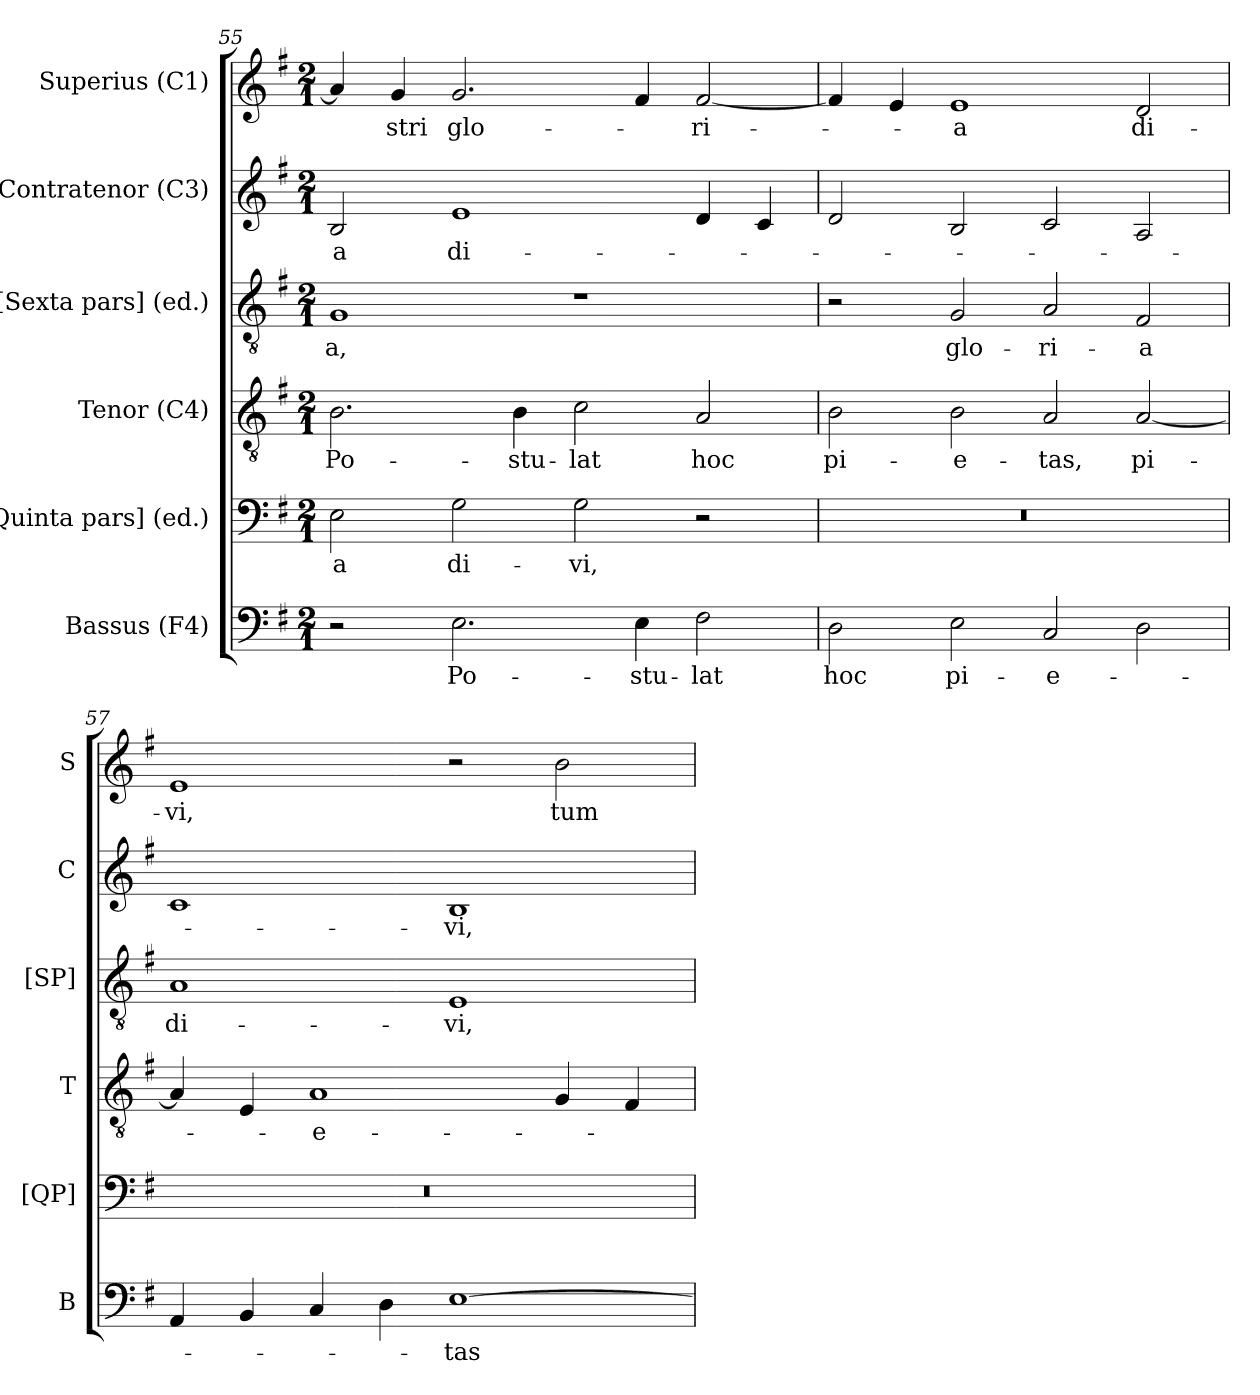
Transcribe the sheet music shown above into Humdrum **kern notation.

**kern	**text	**kern	**text	**kern	**text	**kern	**text	**kern	**text	**kern	**text
*part6	*part6	*part5	*part5	*part4	*part4	*part3	*part3	*part2	*part2	*part1	*part1
*staff6	*staff6	*staff5	*staff5	*staff4	*staff4	*staff3	*staff3	*staff2	*staff2	*staff1	*staff1
*I"Bassus (F4)	*	*I"[Quinta pars] (ed.)	*	*I"Tenor (C4)	*	*I"[Sexta pars] (ed.)	*	*I"Contratenor (C3)	*	*I"Superius (C1)	*
*I'B	*	*I'[QP]	*	*I'T	*	*I'[SP]	*	*I'C	*	*I'S	*
*clefF4	*	*clefF4	*	*clefGv2	*	*clefGv2	*	*clefG2	*	*clefG2	*
*	*	*	*	*ITrd7c12	*	*	*	*	*	*	*
*k[f#]	*	*k[f#]	*	*k[f#]	*	*k[f#]	*	*k[f#]	*	*k[f#]	*
*G:	*	*G:	*	*G:	*	*G:	*	*G:	*	*G:	*
*M2/1	*	*M2/1	*	*M2/1	*	*M2/1	*	*M2/1	*	*M2/1	*
=55	=55	=55	=55	=55	=55	=55	=55	=55	=55	=55	=55
!	!	!	!LO:LY:b:color=#000000	!	!	!	!	!	!	!	!
!	!	!	!	!	!LO:LY:b:color=#000000	!	!	!	!	!	!
!	!	!	!	!	!	!	!LO:LY:b:color=#000000	!	!	!	!
!	!	!	!	!	!	!	!	!	!LO:LY:b:color=#000000	!	!
2r	.	2Ei\	-a	2.BBi\	Po-	1Gi	-a,	2Bi/	-a	4ai/]	.
!	!	!	!	!	!	!	!	!	!	!	!LO:LY:b:color=#000000
.	.	.	.	.	.	.	.	.	.	4gi/	-stri
!	!LO:LY:b:color=#000000	!	!	!	!	!	!	!	!	!	!
!	!	!	!LO:LY:b:color=#000000	!	!	!	!	!	!	!	!
!	!	!	!	!	!	!	!	!	!LO:LY:b:color=#000000	!	!
!	!	!	!	!	!	!	!	!	!	!	!LO:LY:b:color=#000000
2.Ei\	Po-	2Gi\	di-	.	.	.	.	1ei	di-	2.gi/	glo-
!	!	!	!	!	!LO:LY:b:color=#000000	!	!	!	!	!	!
.	.	.	.	4BBi\	-stu-	.	.	.	.	.	.
!	!	!	!LO:LY:b:color=#000000	!	!	!	!	!	!	!	!
!	!	!	!	!	!LO:LY:b:color=#000000	!	!	!	!	!	!
.	.	2Gi\	-vi,	2Ci\	-lat	1r	.	.	.	.	.
!	!LO:LY:b:color=#000000	!	!	!	!	!	!	!	!	!	!
4Ei\	-stu-	.	.	.	.	.	.	.	.	4f#i/	.
!	!LO:LY:b:color=#000000	!	!	!	!	!	!	!	!	!	!
!	!	!	!	!	!LO:LY:b:color=#000000	!	!	!	!	!	!
!	!	!	!	!	!	!	!	!	!	!	!LO:LY:b:color=#000000
2F#i\	-lat	2r	.	2AAi/	hoc	.	.	4di/	.	[2f#i/	-ri-
.	.	.	.	.	.	.	.	4ci/	.	.	.
!!LO:LB:g=z
=56	=56	=56	=56	=56	=56	=56	=56	=56	=56	=56	=56
!	!LO:LY:b:color=#000000	!LO:N:vis=1	!	!	!	!	!	!	!	!	!
!	!	!	!	!	!LO:LY:b:color=#000000	!	!	!	!	!	!
2Di\	hoc	0r	.	2BBi\	pi-	2r	.	2di/	.	4f#i/]	.
.	.	.	.	.	.	.	.	.	.	4ei/	.
!	!LO:LY:b:color=#000000	!	!	!	!	!	!	!	!	!	!
!	!	!	!	!	!LO:LY:b:color=#000000	!	!	!	!	!	!
!	!	!	!	!	!	!	!LO:LY:b:color=#000000	!	!	!	!
!	!	!	!	!	!	!	!	!	!	!	!LO:LY:b:color=#000000
2Ei\	pi-	.	.	2BBi\	-e-	2Gi/	glo-	2Bi/	.	1ei	-a
!	!LO:LY:b:color=#000000	!	!	!	!	!	!	!	!	!	!
!	!	!	!	!	!LO:LY:b:color=#000000	!	!	!	!	!	!
!	!	!	!	!	!	!	!LO:LY:b:color=#000000	!	!	!	!
2Ci/	-e-	.	.	2AAi/	-tas,	2Ai/	-ri-	2ci/	.	.	.
!	!	!	!	!	!LO:LY:b:color=#000000	!	!	!	!	!	!
!	!	!	!	!	!	!	!LO:LY:b:color=#000000	!	!	!	!
!	!	!	!	!	!	!	!	!	!	!	!LO:LY:b:color=#000000
2Di\	.	.	.	[2AAi/	pi-	2F#i/	-a	2Ai/	.	2di/	di-
=57	=57	=57	=57	=57	=57	=57	=57	=57	=57	=57	=57
!	!	!LO:N:vis=1	!	!	!	!	!	!	!	!	!
!	!	!	!	!	!	!	!LO:LY:b:color=#000000	!	!	!	!
!	!	!	!	!	!	!	!	!	!	!	!LO:LY:b:color=#000000
4AAi/	.	0r	.	4AAi/]	.	1Ai	di-	1ci	.	1ei	-vi,
4BBi/	.	.	.	4EEi/	.	.	.	.	.	.	.
!	!	!	!	!	!LO:LY:b:color=#000000	!	!	!	!	!	!
4Ci/	.	.	.	1AAi	-e-	.	.	.	.	.	.
4Di\	.	.	.	.	.	.	.	.	.	.	.
!	!LO:LY:b:color=#000000	!	!	!	!	!	!	!	!	!	!
!	!	!	!	!	!	!	!LO:LY:b:color=#000000	!	!	!	!
!	!	!	!	!	!	!	!	!	!LO:LY:b:color=#000000	!	!
[1Ei	-tas	.	.	.	.	1Ei	-vi,	1Bi	-vi,	2r	.
!	!	!	!	!	!	!	!	!	!	!	!LO:LY:b:color=#000000
.	.	.	.	4GGi/	.	.	.	.	.	2bi\	tum
.	.	.	.	4FF#i/	.	.	.	.	.	.	.
=	=	=	=	=	=	=	=	=	=	=	=
*-	*-	*-	*-	*-	*-	*-	*-	*-	*-	*-	*-
